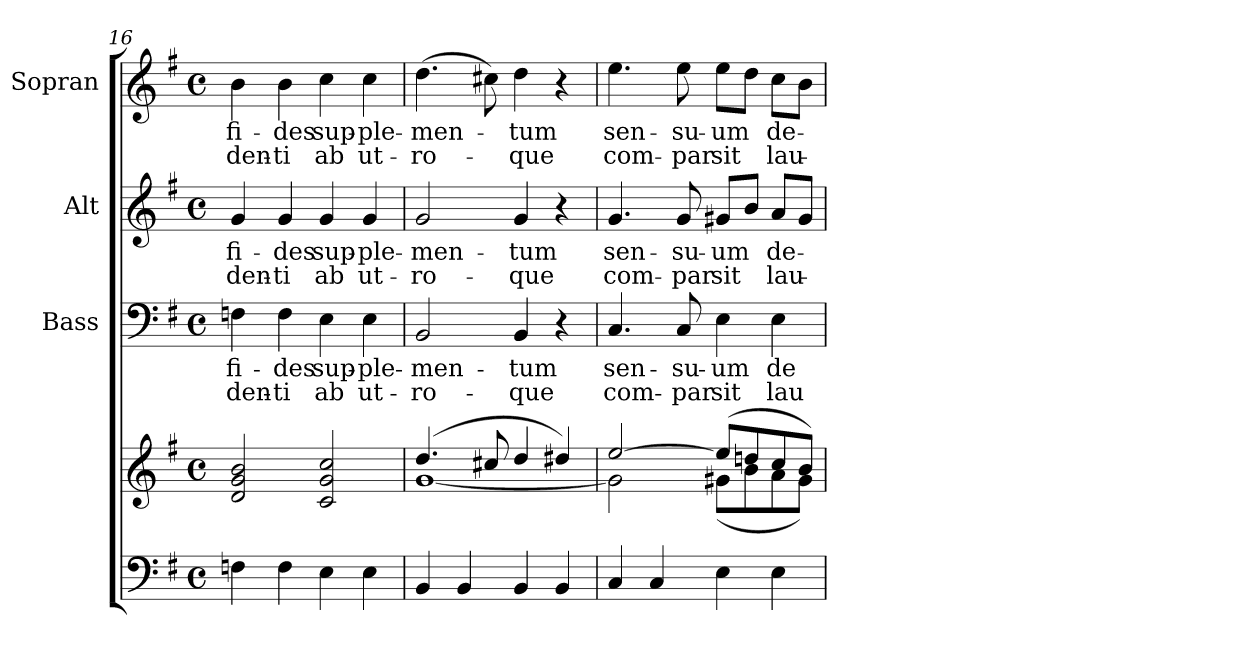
**kern	**kern	**kern	**text	**text	**kern	**text	**text	**kern	**text	**text
*part4	*part4	*part3	*part3	*part3	*part2	*part2	*part2	*part1	*part1	*part1
*staff5	*staff4	*staff3	*staff3	*staff3	*staff2	*staff2	*staff2	*staff1	*staff1	*staff1
*	*	*I"Bass	*	*	*I"Alt	*	*	*I"Sopran	*	*
*	*	*I'B.	*	*	*I'A.	*	*	*I'S.	*	*
!!LO:PB:g=z
*clefF4	*clefG2	*clefF4	*	*	*clefG2	*	*	*clefG2	*	*
*k[f#]	*k[f#]	*k[f#]	*	*	*k[f#]	*	*	*k[f#]	*	*
*G:	*G:	*G:	*	*	*G:	*	*	*G:	*	*
*M4/4	*M4/4	*M4/4	*	*	*M4/4	*	*	*M4/4	*	*
*met(c)	*met(c)	*met(c)	*	*	*met(c)	*	*	*met(c)	*	*
=16	=16	=16	=16	=16	=16	=16	=16	=16	=16	=16
!	!	!	!LO:LY:b	!LO:LY:b	!	!LO:LY:b	!LO:LY:b	!	!LO:LY:b	!LO:LY:b
4Fn\	2d/ 2g/ 2b/	4Fn\	fi-	-den-	4g/	fi-	-den-	4b\	fi-	-den-
!	!	!	!LO:LY:b	!LO:LY:b	!	!LO:LY:b	!LO:LY:b	!	!LO:LY:b	!LO:LY:b
4F\	.	4F\	-des	-ti	4g/	-des	-ti	4b\	-des	-ti
!	!	!	!LO:LY:b	!LO:LY:b	!	!LO:LY:b	!LO:LY:b	!	!LO:LY:b	!LO:LY:b
4E\	2c/ 2g/ 2cc/	4E\	sup-	ab	4g/	sup-	ab	4cc\	sup-	ab
!	!	!	!LO:LY:b	!LO:LY:b	!	!LO:LY:b	!LO:LY:b	!	!LO:LY:b	!LO:LY:b
4E\	.	4E\	-ple-	ut-	4g/	-ple-	ut-	4cc\	-ple-	ut-
=17	=17	=17	=17	=17	=17	=17	=17	=17	=17	=17
*	*^	*	*	*	*	*	*	*	*	*
!	!	!	!	!LO:LY:b	!LO:LY:b	!	!LO:LY:b	!LO:LY:b	!	!LO:LY:b	!LO:LY:b
4BB/	(4.dd/	[<1g	2BB/	-men-	-ro-	2g/	-men-	-ro-	(>4.dd\	-men-	-ro-
4BB/	.	.	.	.	.	.	.	.	.	.	.
.	8cc#X/	.	.	.	.	.	.	.	8cc#X\)	.	.
!	!	!	!	!LO:LY:b	!LO:LY:b	!	!LO:LY:b	!LO:LY:b	!	!LO:LY:b	!LO:LY:b
4BB/	4dd/	.	4BB/	-tum	-que	4g/	-tum	-que	4dd\	-tum	-que
4BB/	4dd#X/)	.	4r	.	.	4r	.	.	4r	.	.
=18	=18	=18	=18	=18	=18	=18	=18	=18	=18	=18	=18
!	!	!	!	!LO:LY:b	!LO:LY:b	!	!LO:LY:b	!LO:LY:b	!	!LO:LY:b	!LO:LY:b
4C/	[>2ee/	2g\]	4.C/	sen-	com-	4.g/	sen-	com-	4.ee\	sen-	com-
4C/	.	.	.	.	.	.	.	.	.	.	.
!	!	!	!	!LO:LY:b	!LO:LY:b	!	!LO:LY:b	!LO:LY:b	!	!LO:LY:b	!LO:LY:b
.	.	.	8C/	-su-	-par	8g/	-su-	-par	8ee\	-su-	-par
!	!	!	!	!LO:LY:b	!LO:LY:b	!	!LO:LY:b	!LO:LY:b	!	!LO:LY:b	!LO:LY:b
4E\	(>8ee/L]	(<8g#X\L	4E\	-um	sit	8g#X/L	-um	sit	8ee\L	-um	sit
.	8ddn/	8b\	.	.	.	8b/J	.	.	8dd\J	.	.
!	!	!	!	!LO:LY:b	!LO:LY:b	!	!LO:LY:b	!LO:LY:b	!	!LO:LY:b	!LO:LY:b
4E\	8cc/	8a\	4E\	de-	lau-	8a/L	de-	lau-	8cc\L	de-	lau-
.	8b/J)	8g#\J)	.	.	.	8g#/J	.	.	8b\J	.	.
*	*v	*v	*	*	*	*	*	*	*	*	*
=	=	=	=	=	=	=	=	=	=	=
*-	*-	*-	*-	*-	*-	*-	*-	*-	*-	*-
